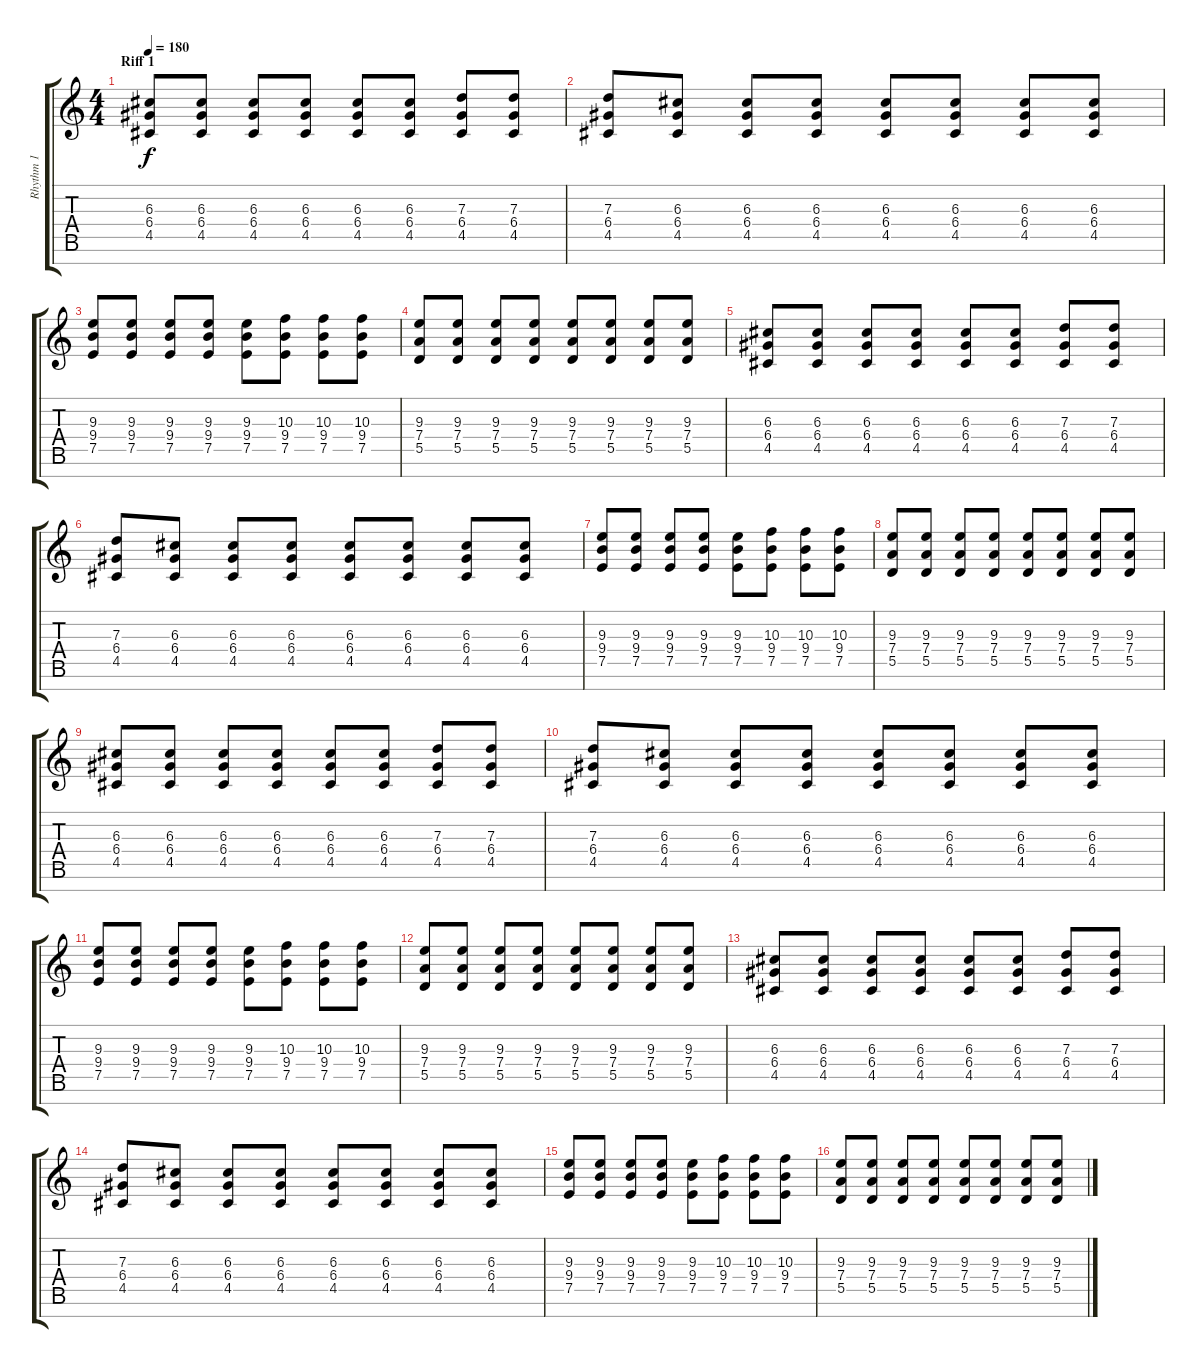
\track ("Rhythm 1" "Rhythm 1") {instrument distortionguitar}
\staff {score tabs}
\tuning (E4 B3 G3 D3 A2 E2 B1) {hide}
\ts (4 4)
\section ("" "Riff 1")
\tempo 180
\clef g2
\ks c
(6.3 6.4 4.5).8{dy f} (6.3 6.4 4.5).8 (6.3 6.4 4.5).8 (6.3 6.4 4.5).8 (6.3 6.4 4.5).8 (6.3 6.4 4.5).8 (7.3 6.4 4.5).8 (7.3 6.4 4.5).8 |
(7.3 6.4 4.5).8 (6.3 6.4 4.5).8 (6.3 6.4 4.5).8 (6.3 6.4 4.5).8 (6.3 6.4 4.5).8 (6.3 6.4 4.5).8 (6.3 6.4 4.5).8 (6.3 6.4 4.5).8 |
(9.3 9.4 7.5).8 (9.3 9.4 7.5).8 (9.3 9.4 7.5).8 (9.3 9.4 7.5).8 (9.3 9.4 7.5).8 (10.3 9.4 7.5).8 (10.3 9.4 7.5).8 (10.3 9.4 7.5).8 |
(9.3 7.4 5.5).8 (9.3 7.4 5.5).8 (9.3 7.4 5.5).8 (9.3 7.4 5.5).8 (9.3 7.4 5.5).8 (9.3 7.4 5.5).8 (9.3 7.4 5.5).8 (9.3 7.4 5.5).8 |
(6.3 6.4 4.5).8 (6.3 6.4 4.5).8 (6.3 6.4 4.5).8 (6.3 6.4 4.5).8 (6.3 6.4 4.5).8 (6.3 6.4 4.5).8 (7.3 6.4 4.5).8 (7.3 6.4 4.5).8 |
(7.3 6.4 4.5).8 (6.3 6.4 4.5).8 (6.3 6.4 4.5).8 (6.3 6.4 4.5).8 (6.3 6.4 4.5).8 (6.3 6.4 4.5).8 (6.3 6.4 4.5).8 (6.3 6.4 4.5).8 |
(9.3 9.4 7.5).8 (9.3 9.4 7.5).8 (9.3 9.4 7.5).8 (9.3 9.4 7.5).8 (9.3 9.4 7.5).8 (10.3 9.4 7.5).8 (10.3 9.4 7.5).8 (10.3 9.4 7.5).8 |
(9.3 7.4 5.5).8 (9.3 7.4 5.5).8 (9.3 7.4 5.5).8 (9.3 7.4 5.5).8 (9.3 7.4 5.5).8 (9.3 7.4 5.5).8 (9.3 7.4 5.5).8 (9.3 7.4 5.5).8 |
(6.3 6.4 4.5).8 (6.3 6.4 4.5).8 (6.3 6.4 4.5).8 (6.3 6.4 4.5).8 (6.3 6.4 4.5).8 (6.3 6.4 4.5).8 (7.3 6.4 4.5).8 (7.3 6.4 4.5).8 |
(7.3 6.4 4.5).8 (6.3 6.4 4.5).8 (6.3 6.4 4.5).8 (6.3 6.4 4.5).8 (6.3 6.4 4.5).8 (6.3 6.4 4.5).8 (6.3 6.4 4.5).8 (6.3 6.4 4.5).8 |
(9.3 9.4 7.5).8 (9.3 9.4 7.5).8 (9.3 9.4 7.5).8 (9.3 9.4 7.5).8 (9.3 9.4 7.5).8 (10.3 9.4 7.5).8 (10.3 9.4 7.5).8 (10.3 9.4 7.5).8 |
(9.3 7.4 5.5).8 (9.3 7.4 5.5).8 (9.3 7.4 5.5).8 (9.3 7.4 5.5).8 (9.3 7.4 5.5).8 (9.3 7.4 5.5).8 (9.3 7.4 5.5).8 (9.3 7.4 5.5).8 |
(6.3 6.4 4.5).8 (6.3 6.4 4.5).8 (6.3 6.4 4.5).8 (6.3 6.4 4.5).8 (6.3 6.4 4.5).8 (6.3 6.4 4.5).8 (7.3 6.4 4.5).8 (7.3 6.4 4.5).8 |
(7.3 6.4 4.5).8 (6.3 6.4 4.5).8 (6.3 6.4 4.5).8 (6.3 6.4 4.5).8 (6.3 6.4 4.5).8 (6.3 6.4 4.5).8 (6.3 6.4 4.5).8 (6.3 6.4 4.5).8 |
(9.3 9.4 7.5).8 (9.3 9.4 7.5).8 (9.3 9.4 7.5).8 (9.3 9.4 7.5).8 (9.3 9.4 7.5).8 (10.3 9.4 7.5).8 (10.3 9.4 7.5).8 (10.3 9.4 7.5).8 |
(9.3 7.4 5.5).8 (9.3 7.4 5.5).8 (9.3 7.4 5.5).8 (9.3 7.4 5.5).8 (9.3 7.4 5.5).8 (9.3 7.4 5.5).8 (9.3 7.4 5.5).8 (9.3 7.4 5.5).8
